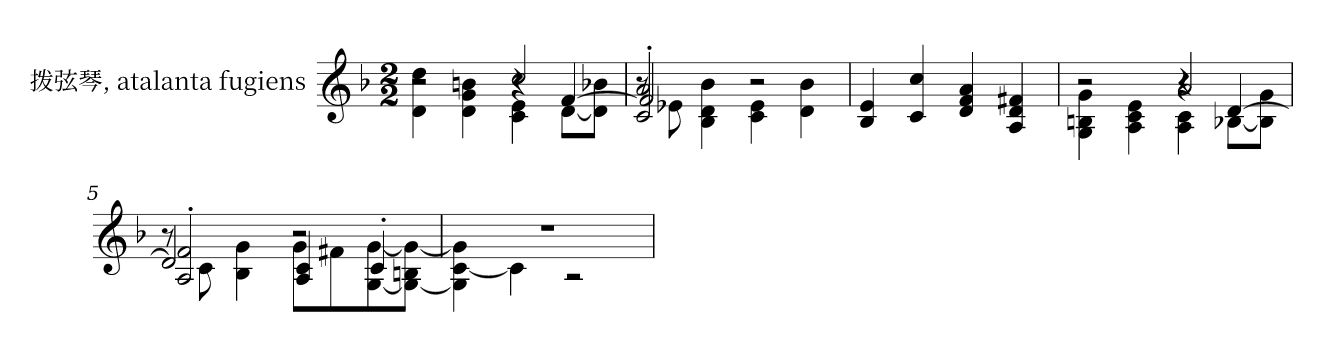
**kern
*part1
*staff1
*I"拨弦琴, atalanta fugiens
*clefG2
*k[b-]
*M2/2
*MM75
=1
*^
*	*^
2r	4d\ 4dd\	2r
.	4d\ 4g\ 4bn\	.
2cc/	4c\ 4e\	4r
.	[8d\L	[4f/
.	8d\] 8b-X\J	.
=2	=2	=2
2c/' 2a/'	8r	2f/]
.	8e-X\	.
.	4B-\ 4d\ 4b-\	.
2r	4c\ 4e-\	2r
.	4d\ 4b-\	.
*v	*v	*v
=3
4B-/ 4e/
4c/ 4cc/
4d/ 4f/ 4a/
4A/ 4d/ 4f#X/
=4
*^
*	*^
2r	4G\ 4Bn\ 4g\	2r
.	4A\ 4c\ 4e\	.
4r	4A\ 4c\	2a/
[4d/	[8B-X\L	.
.	8B-\] 8g\J	.
!!LO:LB:g=z	!!	!!
=5	=5	=5
*MM70	*	*
2d/]	8r	2A/' 2f/'
.	8c\	.
.	4B-\ 4g\	.
2r	8g\L	4A/ 4c/
.	8f#X\	.
.	[8G\ [8g\	4c'/
.	8G\_ 8Bn\ 8g\_J	.
*	*v	*v
=6	=6
1r	4G\] [4c\ 4g\]
.	4c\]
.	2r
*v	*v
=
*-
